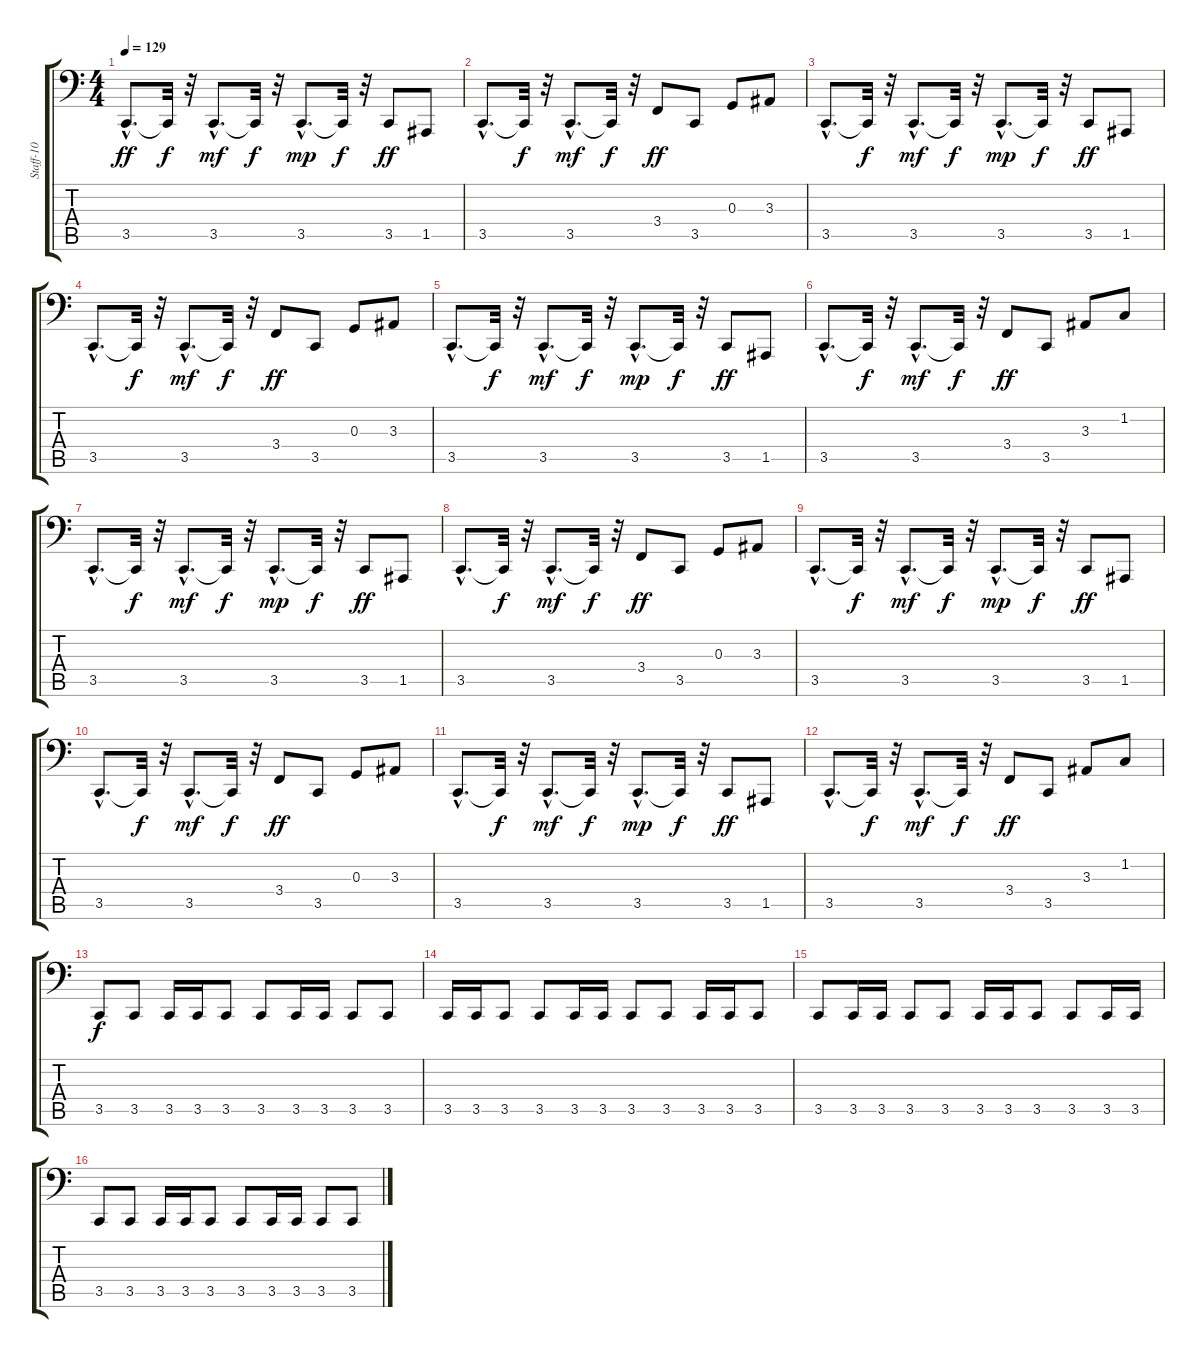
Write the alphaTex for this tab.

\track ("Staff-10" "Staff-10") {instrument pizzicatostrings}
\staff {score tabs}
\tuning (E3 B2 G2 D2 A1 E1) {hide}
\ts (4 4)
\tempo 129
\clef f4
\ks c
3.5{hac}.8{d dy ff} 3.5{t}.32{dy f} r.32 3.5{hac}.8{d dy mf} 3.5{t}.32{dy f} r.32 3.5{hac}.8{d dy mp} 3.5{t}.32{dy f} r.32 3.5.8{dy ff} 1.5.8 |
3.5{hac}.8{d} 3.5{t}.32{dy f} r.32 3.5{hac}.8{d dy mf} 3.5{t}.32{dy f} r.32 3.4.8{dy ff} 3.5.8 0.3.8 3.3.8 |
3.5{hac}.8{d} 3.5{t}.32{dy f} r.32 3.5{hac}.8{d dy mf} 3.5{t}.32{dy f} r.32 3.5{hac}.8{d dy mp} 3.5{t}.32{dy f} r.32 3.5.8{dy ff} 1.5.8 |
3.5{hac}.8{d} 3.5{t}.32{dy f} r.32 3.5{hac}.8{d dy mf} 3.5{t}.32{dy f} r.32 3.4.8{dy ff} 3.5.8 0.3.8 3.3.8 |
3.5{hac}.8{d} 3.5{t}.32{dy f} r.32 3.5{hac}.8{d dy mf} 3.5{t}.32{dy f} r.32 3.5{hac}.8{d dy mp} 3.5{t}.32{dy f} r.32 3.5.8{dy ff} 1.5.8 |
3.5{hac}.8{d} 3.5{t}.32{dy f} r.32 3.5{hac}.8{d dy mf} 3.5{t}.32{dy f} r.32 3.4.8{dy ff} 3.5.8 3.3.8 1.2.8 |
3.5{hac}.8{d} 3.5{t}.32{dy f} r.32 3.5{hac}.8{d dy mf} 3.5{t}.32{dy f} r.32 3.5{hac}.8{d dy mp} 3.5{t}.32{dy f} r.32 3.5.8{dy ff} 1.5.8 |
3.5{hac}.8{d} 3.5{t}.32{dy f} r.32 3.5{hac}.8{d dy mf} 3.5{t}.32{dy f} r.32 3.4.8{dy ff} 3.5.8 0.3.8 3.3.8 |
3.5{hac}.8{d} 3.5{t}.32{dy f} r.32 3.5{hac}.8{d dy mf} 3.5{t}.32{dy f} r.32 3.5{hac}.8{d dy mp} 3.5{t}.32{dy f} r.32 3.5.8{dy ff} 1.5.8 |
3.5{hac}.8{d} 3.5{t}.32{dy f} r.32 3.5{hac}.8{d dy mf} 3.5{t}.32{dy f} r.32 3.4.8{dy ff} 3.5.8 0.3.8 3.3.8 |
3.5{hac}.8{d} 3.5{t}.32{dy f} r.32 3.5{hac}.8{d dy mf} 3.5{t}.32{dy f} r.32 3.5{hac}.8{d dy mp} 3.5{t}.32{dy f} r.32 3.5.8{dy ff} 1.5.8 |
3.5{hac}.8{d} 3.5{t}.32{dy f} r.32 3.5{hac}.8{d dy mf} 3.5{t}.32{dy f} r.32 3.4.8{dy ff} 3.5.8 3.3.8 1.2.8 |
3.5.8{dy f} 3.5.8 3.5.16 3.5.16 3.5.8 3.5.8 3.5.16 3.5.16 3.5.8 3.5.8 |
3.5.16 3.5.16 3.5.8 3.5.8 3.5.16 3.5.16 3.5.8 3.5.8 3.5.16 3.5.16 3.5.8 |
3.5.8 3.5.16 3.5.16 3.5.8 3.5.8 3.5.16 3.5.16 3.5.8 3.5.8 3.5.16 3.5.16 |
3.5.8 3.5.8 3.5.16 3.5.16 3.5.8 3.5.8 3.5.16 3.5.16 3.5.8 3.5.8
